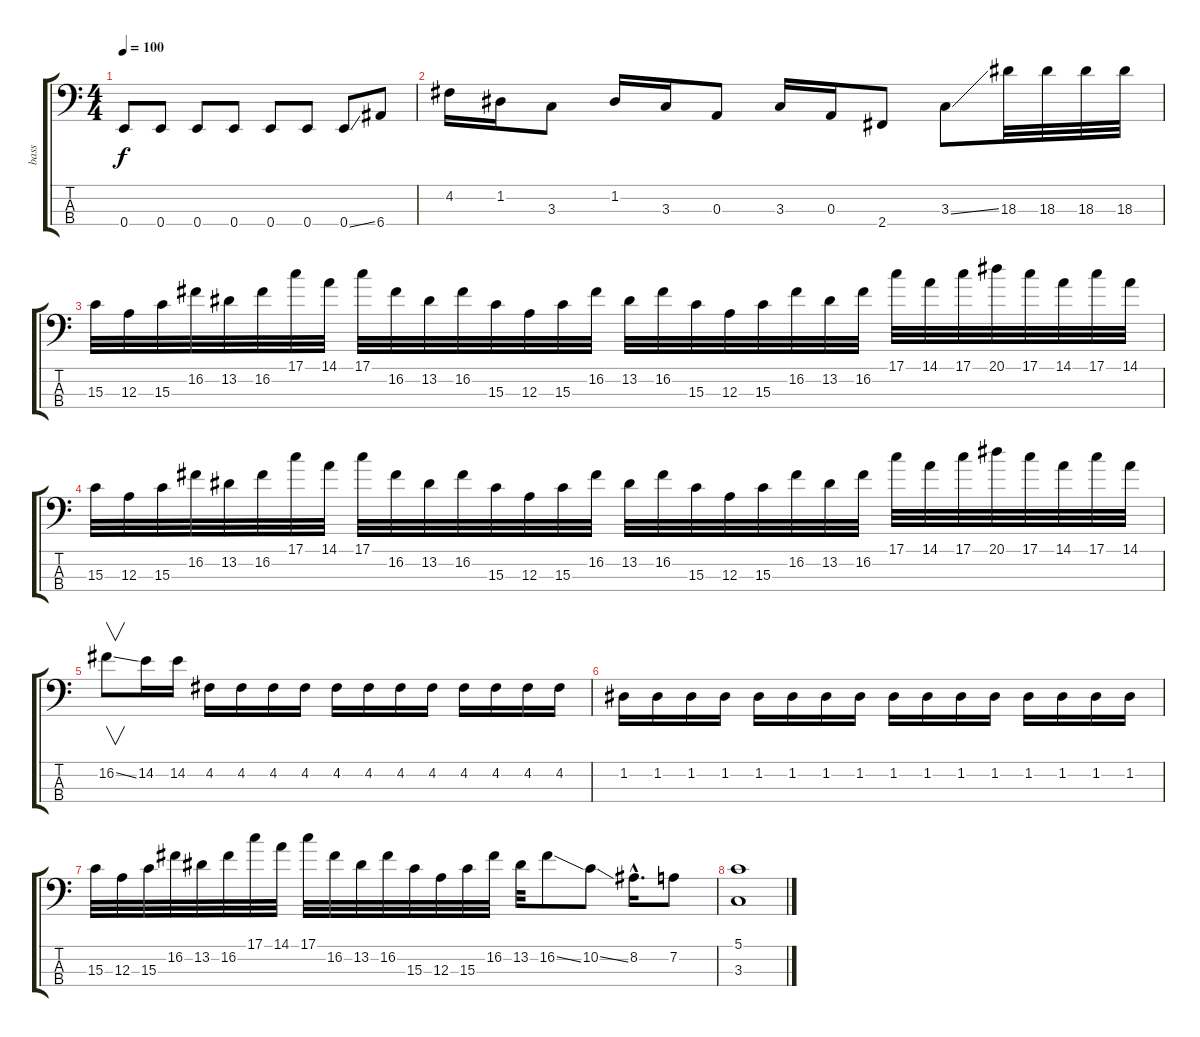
\track ("bass" "bass") {instrument electricbassfinger}
\staff {score tabs}
\tuning (G2 D2 A1 E1) {hide}
\ts (4 4)
\tempo 100
\clef f4
\ks c
0.4.8{dy f} 0.4.8 0.4.8 0.4.8 0.4.8 0.4.8 0.4{ss}.8 6.4.8 |
4.2.16 1.2.16 3.3.8 1.2.16 3.3.16 0.3.8 3.3.16 0.3.16 2.4.8 3.3{ss}.8 18.3.32 18.3.32 18.3.32 18.3.32 |
15.3.32 12.3.32 15.3.32 16.2.32 13.2.32 16.2.32 17.1.32 14.1.32 17.1.32 16.2.32 13.2.32 16.2.32 15.3.32 12.3.32 15.3.32 16.2.32 13.2.32 16.2.32 15.3.32 12.3.32 15.3.32 16.2.32 13.2.32 16.2.32 17.1.32 14.1.32 17.1.32 20.1.32 17.1.32 14.1.32 17.1.32 14.1.32 |
15.3.32 12.3.32 15.3.32 16.2.32 13.2.32 16.2.32 17.1.32 14.1.32 17.1.32 16.2.32 13.2.32 16.2.32 15.3.32 12.3.32 15.3.32 16.2.32 13.2.32 16.2.32 15.3.32 12.3.32 15.3.32 16.2.32 13.2.32 16.2.32 17.1.32 14.1.32 17.1.32 20.1.32 17.1.32 14.1.32 17.1.32 14.1.32 |
16.2{ss}.8{v} 14.2.16 14.2.16 4.2.16 4.2.16 4.2.16 4.2.16 4.2.16 4.2.16 4.2.16 4.2.16 4.2.16 4.2.16 4.2.16 4.2.16 |
1.2.16 1.2.16 1.2.16 1.2.16 1.2.16 1.2.16 1.2.16 1.2.16 1.2.16 1.2.16 1.2.16 1.2.16 1.2.16 1.2.16 1.2.16 1.2.16 |
15.3.32 12.3.32 15.3.32 16.2.32 13.2.32 16.2.32 17.1.32 14.1.32 17.1.32 16.2.32 13.2.32 16.2.32 15.3.32 12.3.32 15.3.32 16.2.32 13.2.32 16.2{ss}.8 10.2{ss}.8 8.2{hac}.16{d} 7.2.8 |
(5.1 3.3).1
